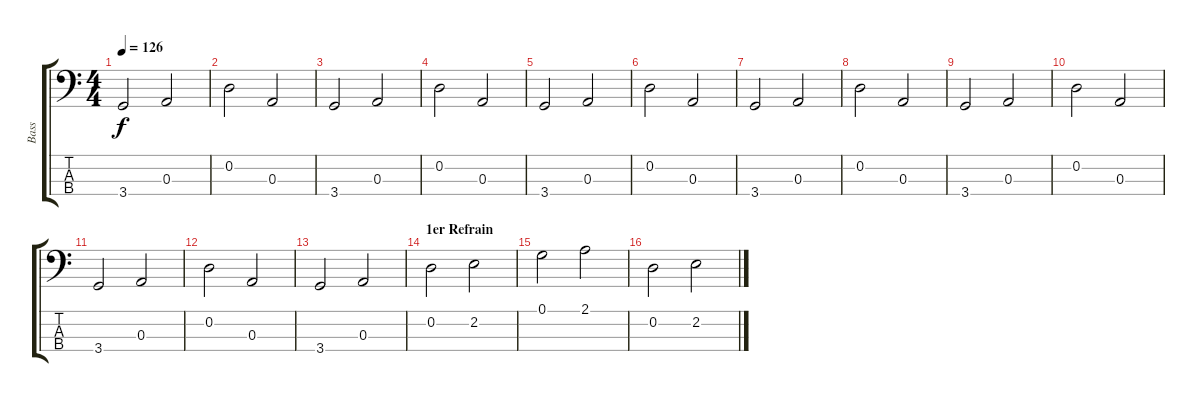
\track ("Bass" "Bass") {instrument electricbasspick}
\staff {score tabs}
\tuning (G2 D2 A1 E1) {hide}
\ts (4 4)
\tempo 126
\clef f4
\ks c
3.4.2{dy f} 0.3.2 |
0.2.2 0.3.2 |
3.4.2 0.3.2 |
0.2.2 0.3.2 |
3.4.2 0.3.2 |
0.2.2 0.3.2 |
3.4.2 0.3.2 |
0.2.2 0.3.2 |
3.4.2 0.3.2 |
0.2.2 0.3.2 |
3.4.2 0.3.2 |
0.2.2 0.3.2 |
3.4.2 0.3.2 |
\section ("" "1er Refrain")
0.2.2 2.2.2 |
0.1.2 2.1.2 |
0.2.2 2.2.2
